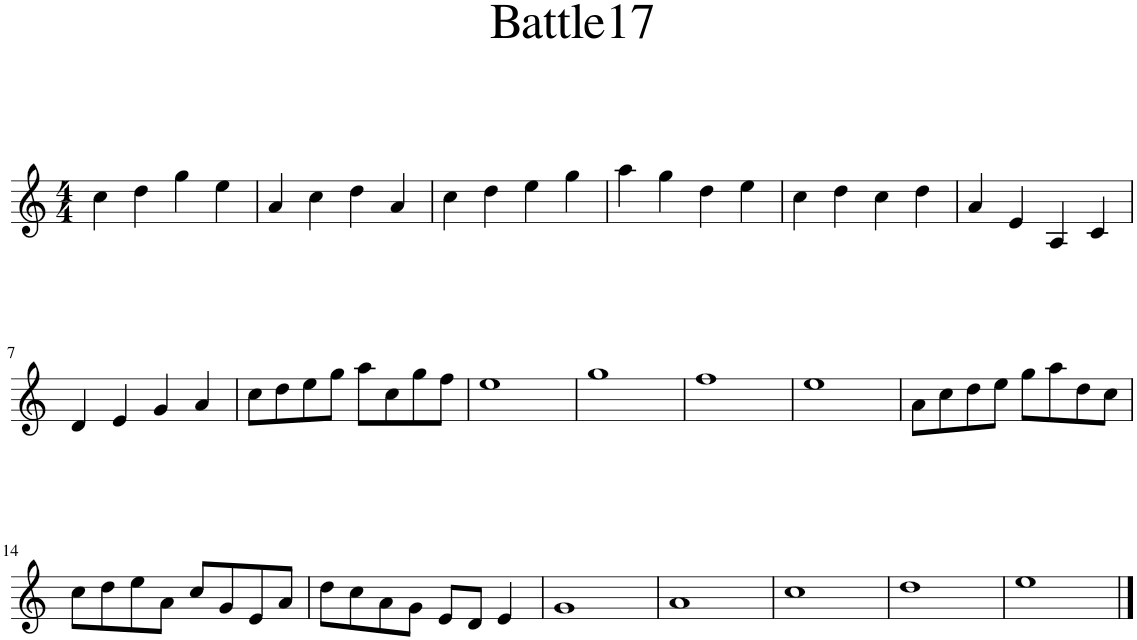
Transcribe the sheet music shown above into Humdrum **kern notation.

**kern
*part1
*staff1
*I"Violin
*I'Vln.
*clefG2
*k[]
*M4/4
=1
4cc\
4dd\
4gg\
4ee\
=2
4a/
4cc\
4dd\
4a/
=3
4cc\
4dd\
4ee\
4gg\
=4
4aa\
4gg\
4dd\
4ee\
=5
4cc\
4dd\
4cc\
4dd\
=6
4a/
4e/
4A/
4c/
!!LO:LB:g=z
=7
4d/
4e/
4g/
4a/
=8
8cc\L
8dd\
8ee\
8gg\J
8aa\L
8cc\
8gg\
8ff\J
=9
1ee
=10
1gg
=11
1ff
=12
1ee
=13
8a\L
8cc\
8dd\
8ee\J
8gg\L
8aa\
8dd\
8cc\J
!!LO:LB:g=z
=14
8cc\L
8dd\
8ee\
8a\J
8cc/L
8g/
8e/
8a/J
=15
8dd\L
8cc\
8a\
8g\J
8e/L
8d/J
4e/
=16
1g
=17
1a
=18
1cc
=19
1dd
=20
1ee
==
*-
